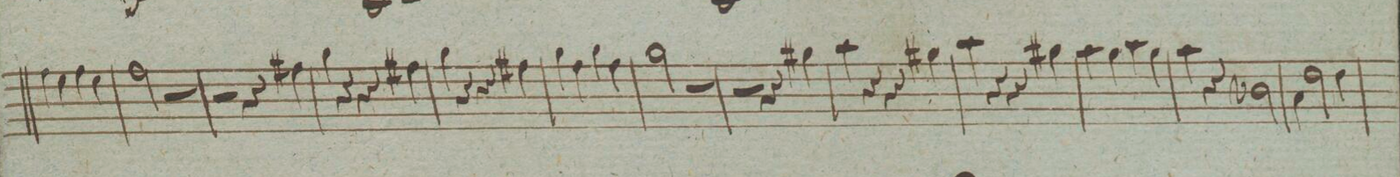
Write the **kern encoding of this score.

**kern	**dynam
*I"Clarinetto 1mo\nin C:	*
*clefG2	*
*k[]	*
*met(c|)	*
*M2/2	*
4ff\	.
4ee\	.
4ff\	.
4ee\	.
=25	=25
2ff\	.
2r	.
=26	=26
2r	.
4r	.
4ff#X\	.
=27	=27
4gg\	.
4r	.
4r	.
4ff#X\	.
=28	=28
4gg\	.
4r	.
4r	.
4ff#X\	.
=29	=29
4gg\	.
4ff\	.
4gg\	.
4ff\	.
=30	=30
2gg\	.
2r	.
=31	=31
2r	.
4r	.
4gg#X\	.
=32	=32
4aa\	.
4r	.
4r	.
4gg#X\	.
=33	=33
4aa\	.
4r	.
4r	.
4gg#X\	.
=34	=34
4aa\	.
4gg\	.
4aa\	.
4gg\	.
=35	=35
4aa\	.
4r	.
2b-X\	.
=36	=36
4a\	.
2dd\	.
4dd\	.
=37	=37
*-	*-
